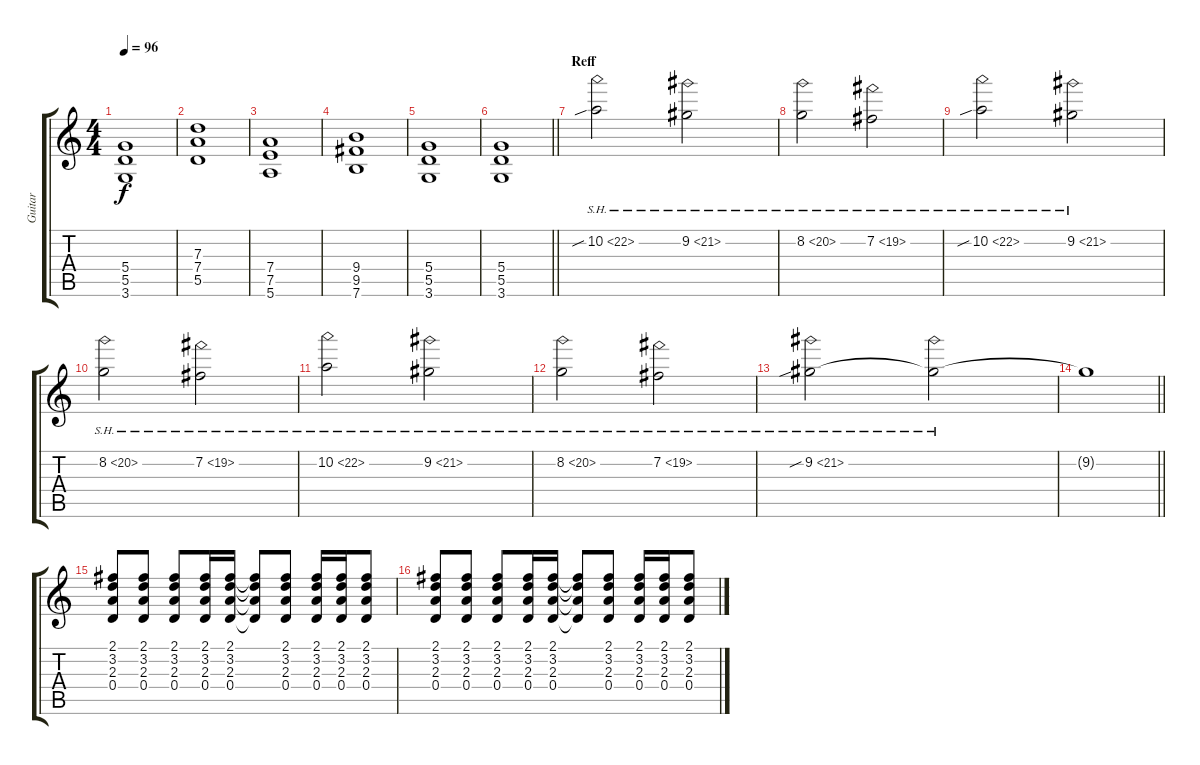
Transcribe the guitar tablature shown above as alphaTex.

\track ("Guitar" "Guitar") {instrument acousticguitarsteel}
\staff {score tabs}
\tuning (E4 B3 G3 D3 A2 E2) {hide}
\ts (4 4)
\tempo 96
\clef g2
\ks c
(5.4 5.5 3.6).1{dy f} |
(7.3 7.4 5.5).1 |
(7.4 7.5 5.6).1 |
(9.4 9.5 7.6).1 |
(5.4 5.5 3.6).1 |
\barLineRight lightlight
(5.4 5.5 3.6).1 |
\section ("" "Reff")
10.2{sh 12 sib}.2 9.2{sh 12}.2 |
8.2{sh 12}.2 7.2{sh 12}.2 |
10.2{sh 12 sib}.2 9.2{sh 12}.2 |
8.2{sh 12}.2 7.2{sh 12}.2 |
10.2{sh 12}.2 9.2{sh 12}.2 |
8.2{sh 12}.2 7.2{sh 12}.2 |
9.2{sh 12 sib}.2 9.2{sh 12 t}.2 |
\barLineRight lightlight
9.2{t}.1 |
\section ("" "")
(2.1 3.2 2.3 0.4).8{volume 8 instrument acousticguitarsteel} (2.1 3.2 2.3 0.4).8 (2.1 3.2 2.3 0.4).8 (2.1 3.2 2.3 0.4).16 (2.1 3.2 2.3 0.4).16 (2.1{t} 3.2{t} 2.3{t} 0.4{t}).8 (2.1 3.2 2.3 0.4).8 (2.1 3.2 2.3 0.4).16 (2.1 3.2 2.3 0.4).16 (2.1 3.2 2.3 0.4).8 |
(2.1 3.2 2.3 0.4).8 (2.1 3.2 2.3 0.4).8 (2.1 3.2 2.3 0.4).8 (2.1 3.2 2.3 0.4).16 (2.1 3.2 2.3 0.4).16 (2.1{t} 3.2{t} 2.3{t} 0.4{t}).8 (2.1 3.2 2.3 0.4).8 (2.1 3.2 2.3 0.4).16 (2.1 3.2 2.3 0.4).16 (2.1 3.2 2.3 0.4).8
